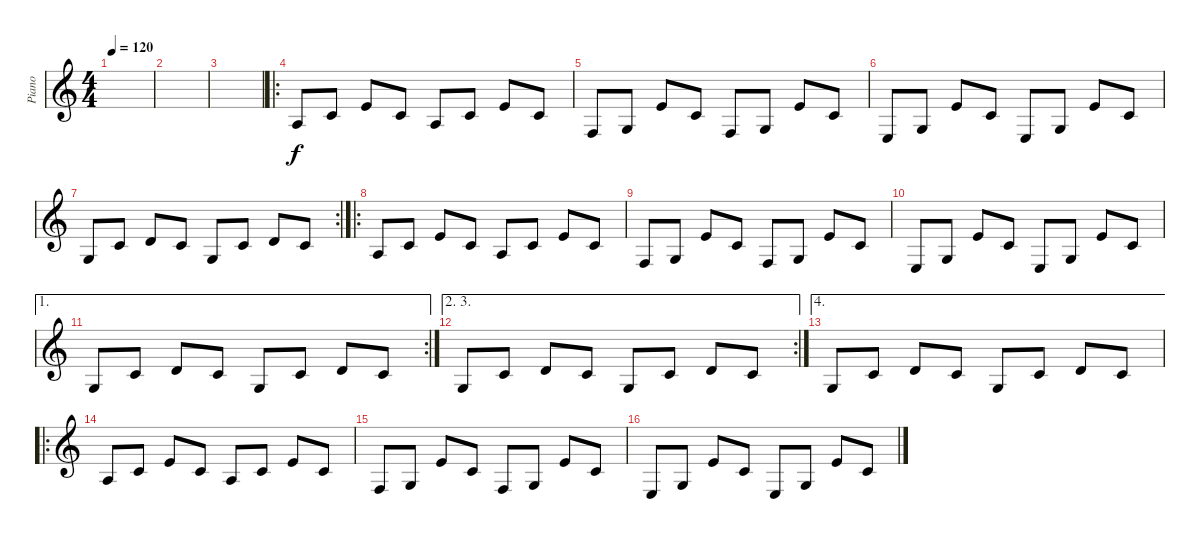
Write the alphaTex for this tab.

\track ("Piano" "Piano") {instrument acousticgrandpiano}
\staff {score}
\tuning (E4 C4 G3 C3 G2 C2) {hide}
\ts (4 4)
\tempo 120
\clef g2
\ks c
|
|
|
\ro
2.3.8 0.2.8 0.1.8 0.2.8 2.3.8 0.2.8 0.1.8 0.2.8 |
5.4.8 0.3.8 0.1.8 0.2.8 5.4.8 0.3.8 0.1.8 0.2.8 |
4.4.8 0.3.8 0.1.8 0.2.8 4.4.8 0.3.8 0.1.8 0.2.8 |
\rc 2
7.4.8 0.2.8 7.3.8 0.2.8 7.4.8 0.2.8 7.3.8 0.2.8 |
\ro
2.3.8 0.2.8 0.1.8 0.2.8 2.3.8 0.2.8 0.1.8 0.2.8 |
5.4.8 0.3.8 0.1.8 0.2.8 5.4.8 0.3.8 0.1.8 0.2.8 |
4.4.8 0.3.8 0.1.8 0.2.8 4.4.8 0.3.8 0.1.8 0.2.8 |
\ae 1
\rc 2
7.4.8 0.2.8 7.3.8 0.2.8 7.4.8 0.2.8 7.3.8 0.2.8 |
\ae (2 3)
\rc 2
7.4.8 0.2.8 7.3.8 0.2.8 7.4.8 0.2.8 7.3.8 0.2.8 |
\ae 4
7.4.8 0.2.8 7.3.8 0.2.8 7.4.8 0.2.8 7.3.8 0.2.8 |
\ro
2.3.8 0.2.8 0.1.8 0.2.8 2.3.8 0.2.8 0.1.8 0.2.8 |
5.4.8 0.3.8 0.1.8 0.2.8 5.4.8 0.3.8 0.1.8 0.2.8 |
4.4.8 0.3.8 0.1.8 0.2.8 4.4.8 0.3.8 0.1.8 0.2.8
